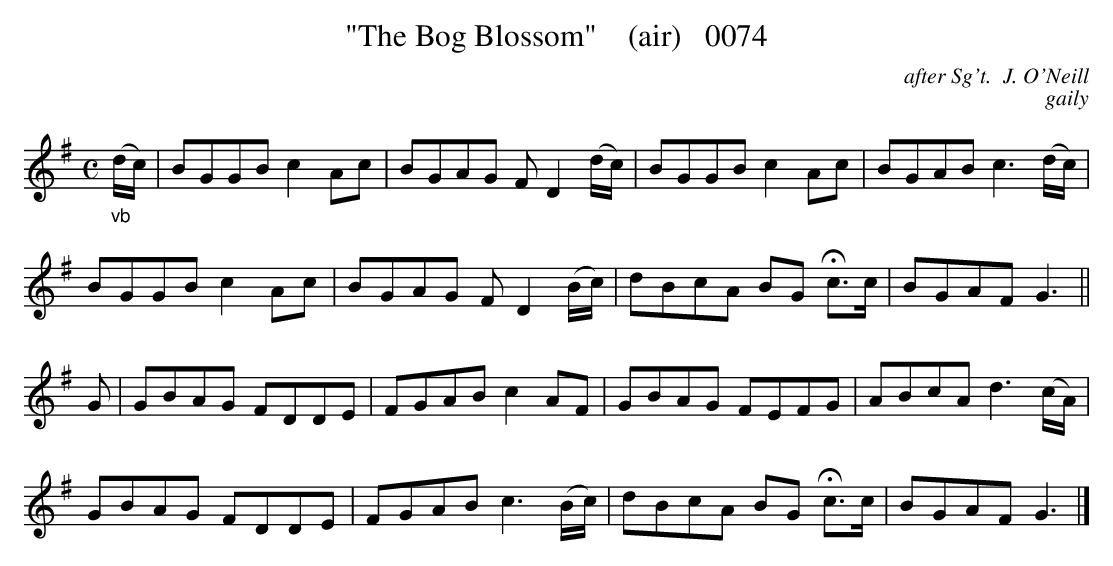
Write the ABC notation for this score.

X:1
T:"The Bog Blossom"    (air)   0074
C:after Sg't.  J. O'Neill
C:gaily
M:C
L:1/8
K:G
"_vb"(d/2c/2)|BGGB c2Ac|BGAG F D2(d/2c/2)|BGGB c2Ac|BGAB c3(d/2c/2)|
BGGB c2Ac|BGAG F D2(B/2c/2)|dBcA BG Hc3/2c/2|BGAF G3||
G|GBAG FDDE|FGAB c2AF|GBAG FEFG|ABcA d3(c/2A/2)|
GBAG FDDE|FGAB c3(B/2c/2)|dBcA BG Hc3/2c/2|BGAF G3|]
